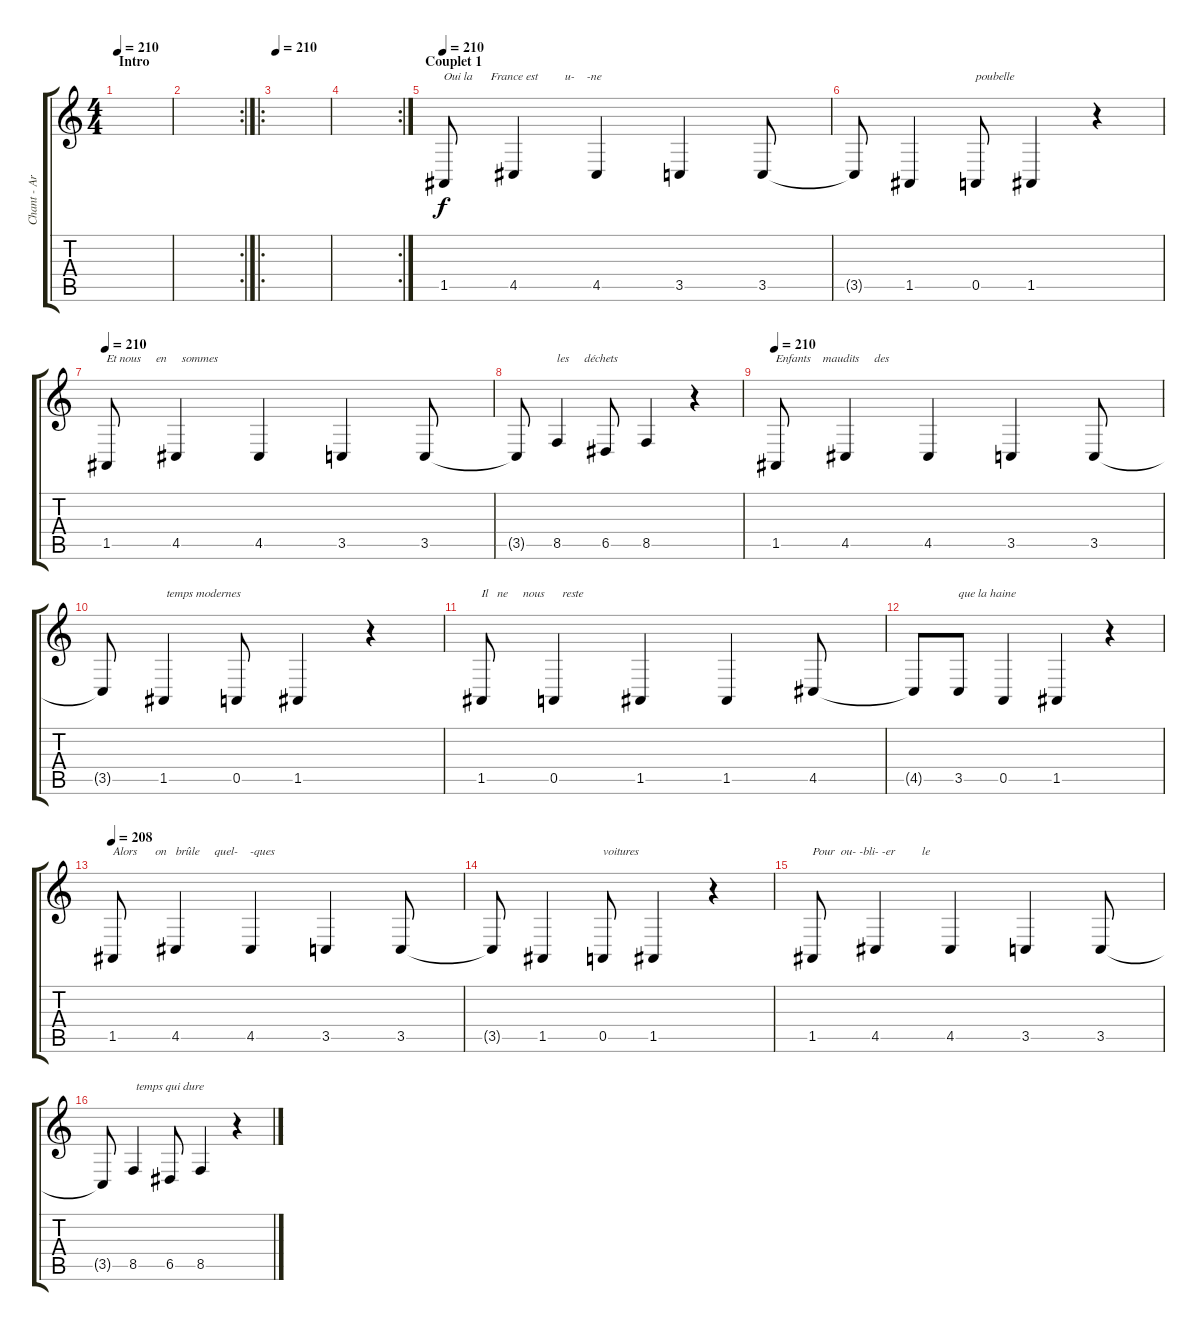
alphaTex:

\track ("Chant - Arnaud" "Chant - Ar") {instrument voiceoohs}
\staff {score tabs}
\tuning (E4 B3 G3 D3 A2 E2) {hide}
\ts (4 4)
\section ("" "Intro")
\tempo 210
\clef g2
\ks c
|
\rc 2
|
\ro
\tempo 210
|
\rc 2
|
\section ("" "Couplet 1 ")
\tempo 210
1.5.8{txt "Oui la      France est         u-    -ne "} 4.5.4 4.5.4 3.5.4 3.5.8 |
3.5{t}.8 1.5.4 0.5.8{txt "poubelle"} 1.5.4 r.4 |
\tempo 210
1.5.8{txt "Et nous     en     sommes "} 4.5.4 4.5.4 3.5.4 3.5.8 |
3.5{t}.8 8.5.4{txt "les     déchets"} 6.5.8 8.5.4 r.4 |
\tempo 210
1.5.8{txt "Enfants    maudits     des"} 4.5.4 4.5.4 3.5.4 3.5.8 |
3.5{t}.8 1.5.4{txt " temps modernes"} 0.5.8 1.5.4 r.4 |
1.5.8{txt "Il   ne     nous      reste "} 0.5.4 1.5.4 1.5.4 4.5.8 |
4.5{t}.8 3.5.8{txt "que la haine"} 0.5.4 1.5.4 r.4 |
\tempo 208
1.5.8{txt "Alors      on   brûle     quel-    -ques "} 4.5.4 4.5.4 3.5.4 3.5.8 |
3.5{t}.8 1.5.4 0.5.8{txt "voitures"} 1.5.4 r.4 |
1.5.8{txt "Pour  ou- -bli- -er         le"} 4.5.4 4.5.4 3.5.4 3.5.8 |
3.5{t}.8 8.5.4{txt " temps qui dure"} 6.5.8 8.5.4 r.4
